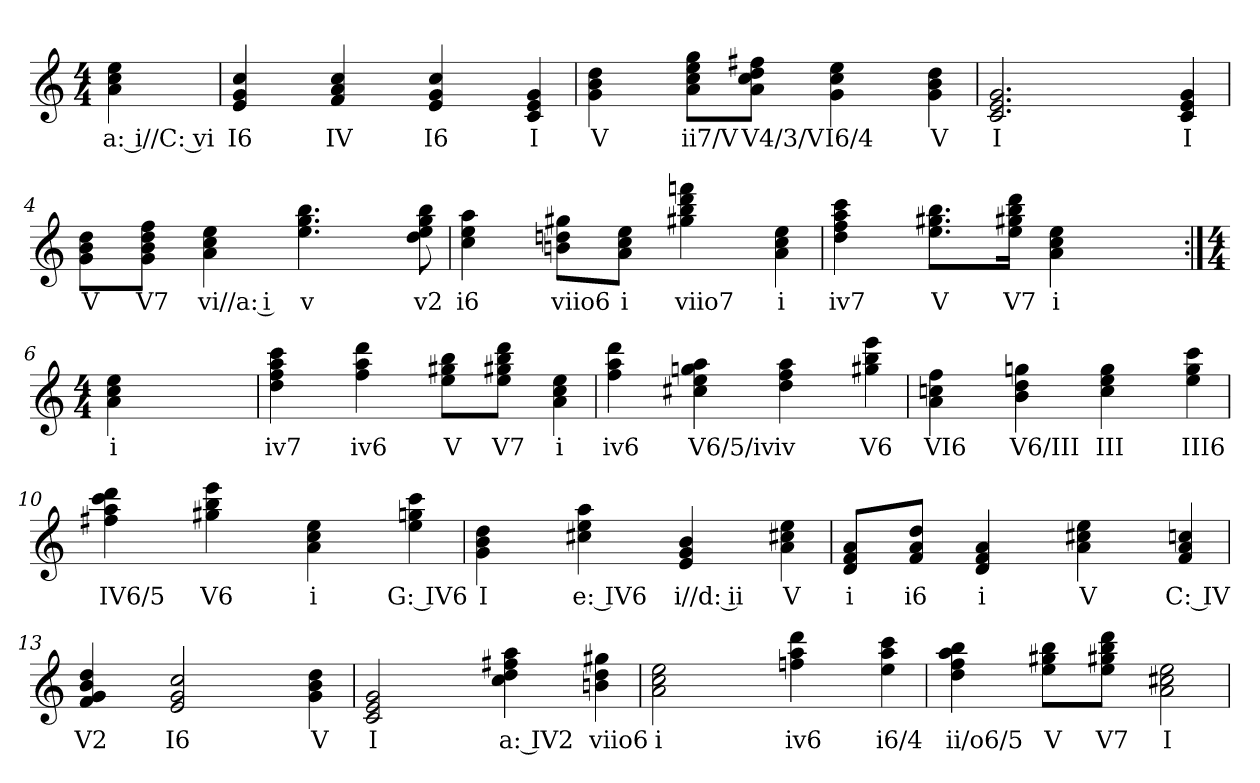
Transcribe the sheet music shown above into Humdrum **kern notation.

**kern	**text
*part1	*part1
*staff1	*staff1
*k[]	*
*a:	*
*M4/4	*
=	=
4a 4cc 4ee	a: i//C: vi
=1	=1
4e 4g 4cc	I6
4ryy	.
4f 4a 4cc	IV
4ryy	.
4e 4g 4cc	I6
4ryy	.
4c 4e 4g	I
=2	=2
4g 4b 4dd	V
4ryy	.
8a 8cc 8ee 8ggL	ii7/V
8ryy	.
8a 8cc 8dd 8ff#XJ	V4/3/V
8ryy	.
4g 4cc 4ee	I6/4
4ryy	.
4g 4b 4dd	V
=3	=3
2.c 2.e 2.g	I
2.ryy	.
4c 4e 4g	I
=4	=4
8g 8b 8ddL	V
8ryy	.
8g 8b 8dd 8ffJ	V7
8ryy	.
4a 4cc 4ee	vi//a: i
4ryy	.
4.ee 4.gg 4.bb	v
4.ryy	.
8dd 8ee 8gg 8bb	v2
=5	=5
4cc 4ee 4aa	i6
4ryy	.
8bn 8ddn 8gg#XL	viio6
8ryy	.
8a 8cc 8eeJ	i
8ryy	.
4gg#X 4bb 4ddd 4fffn	viio7
4ryy	.
4a 4cc 4ee	i
=6a	=6a
4dd 4ff 4aa 4ccc	iv7
4ryy	.
8.ee 8.gg#X 8.bbL	V
8.ryy	.
16ee 16gg#X 16bb 16dddJk	V7
16ryy	.
4a 4cc 4ee	i
4ryy	.
4ryy	.
=6b:|!	=6b:|!
*M4/4	*
4a 4cc 4ee	i
4ryy	.
2ryy	.
=7	=7
4dd 4ff 4aa 4ccc	iv7
4ryy	.
4ff 4aa 4ddd	iv6
4ryy	.
8ee 8gg#X 8bbL	V
8ryy	.
8ee 8gg#X 8bb 8dddJ	V7
8ryy	.
4a 4cc 4ee	i
=8	=8
4ff 4aa 4ddd	iv6
4ryy	.
4cc#X 4ee 4ggn 4aa	V6/5/iv
4ryy	.
4dd 4ff 4aa	iv
4ryy	.
4gg#X 4bb 4eee	V6
=9	=9
4a 4ccn 4ff	VI6
4ryy	.
4b 4dd 4ggn	V6/III
4ryy	.
4cc 4ee 4gg	III
4ryy	.
4ee 4gg 4ccc	III6
=10	=10
4ff#X 4aa 4ccc 4ddd	IV6/5
4ryy	.
4gg#X 4bb 4eee	V6
4ryy	.
4a 4cc 4ee	i
4ryy	.
4ee 4ggn 4ccc	G: IV6
=11	=11
4g 4b 4dd	I
4ryy	.
4cc#X 4ee 4aa	e: IV6
4ryy	.
4e 4g 4b	i//d: ii
4ryy	.
4a 4cc#X 4ee	V
=12	=12
8d 8f 8aL	i
8ryy	.
8f 8a 8ddJ	i6
8ryy	.
4d 4f 4a	i
4ryy	.
4a 4cc#X 4ee	V
4ryy	.
4f 4a 4ccn	C: IV
=13	=13
4f 4g 4b 4dd	V2
4ryy	.
2e 2g 2cc	I6
2ryy	.
4g 4b 4dd	V
=14	=14
2c 2e 2g	I
2ryy	.
4cc 4dd 4ff#X 4aa	a: IV2
4ryy	.
4bn 4dd 4gg#X	viio6
=15	=15
2a 2cc 2ee	i
2ryy	.
4ffn 4aa 4ddd	iv6
4ryy	.
4ee 4aa 4ccc	i6/4
=16	=16
4dd 4ff 4aa 4bb	ii/o6/5
4ryy	.
8ee 8gg#X 8bbL	V
8ryy	.
8ee 8gg#X 8bb 8dddJ	V7
8ryy	.
2a 2cc#X 2ee	I
=	=
*-	*-
